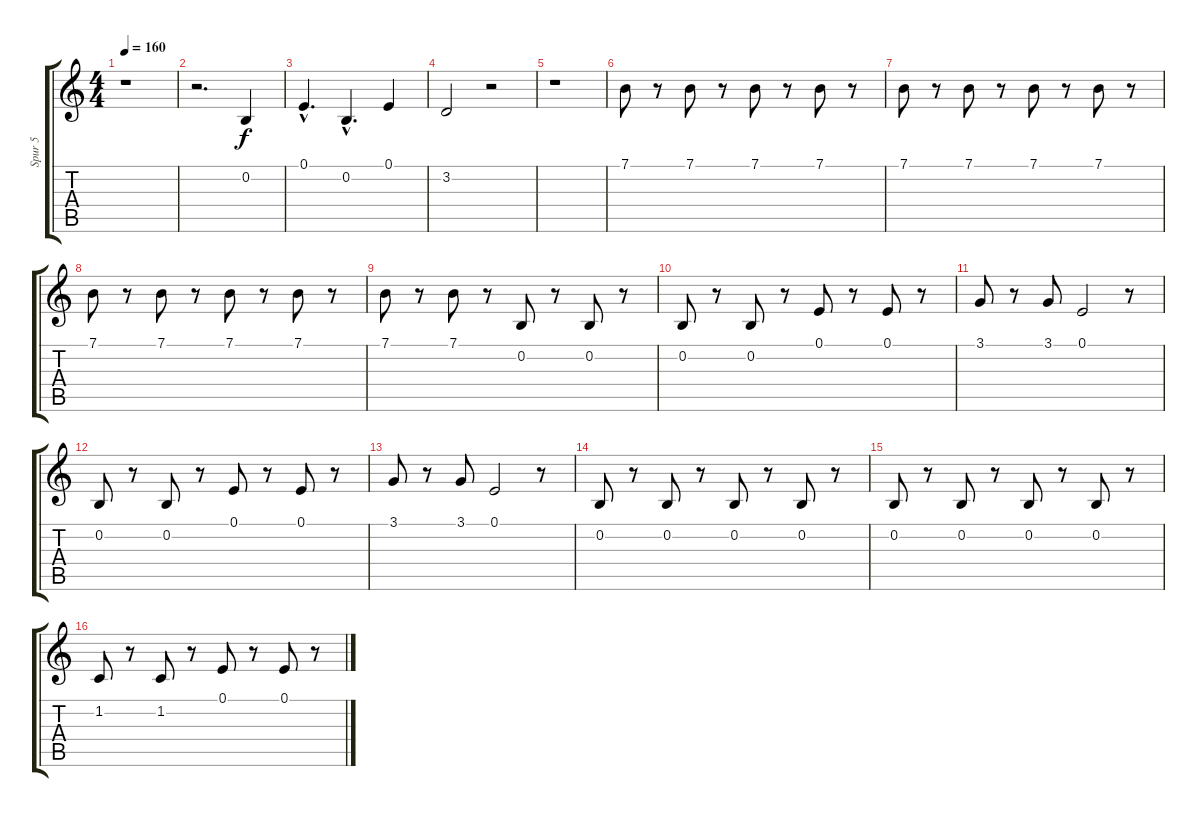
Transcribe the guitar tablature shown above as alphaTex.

\track ("Spur 5" "Spur 5") {instrument pad1newage}
\staff {score tabs}
\tuning (E4 B3 G3 D3 A2 E2) {hide}
\ts (4 4)
\tempo 160
\clef g2
\ks c
r.1{dy f} |
r.2{d} 0.2.4 |
0.1{hac}.4{d} 0.2{hac}.4{d} 0.1.4 |
3.2.2 r.2 |
r.1 |
7.1.8 r.8 7.1.8 r.8 7.1.8 r.8 7.1.8 r.8 |
7.1.8 r.8 7.1.8 r.8 7.1.8 r.8 7.1.8 r.8 |
7.1.8 r.8 7.1.8 r.8 7.1.8 r.8 7.1.8 r.8 |
7.1.8 r.8 7.1.8 r.8 0.2.8 r.8 0.2.8 r.8 |
0.2.8 r.8 0.2.8 r.8 0.1.8 r.8 0.1.8 r.8 |
3.1.8 r.8 3.1.8 0.1.2 r.8 |
0.2.8 r.8 0.2.8 r.8 0.1.8 r.8 0.1.8 r.8 |
3.1.8 r.8 3.1.8 0.1.2 r.8 |
0.2.8 r.8 0.2.8 r.8 0.2.8 r.8 0.2.8 r.8 |
0.2.8 r.8 0.2.8 r.8 0.2.8 r.8 0.2.8 r.8 |
1.2.8 r.8 1.2.8 r.8 0.1.8 r.8 0.1.8 r.8
